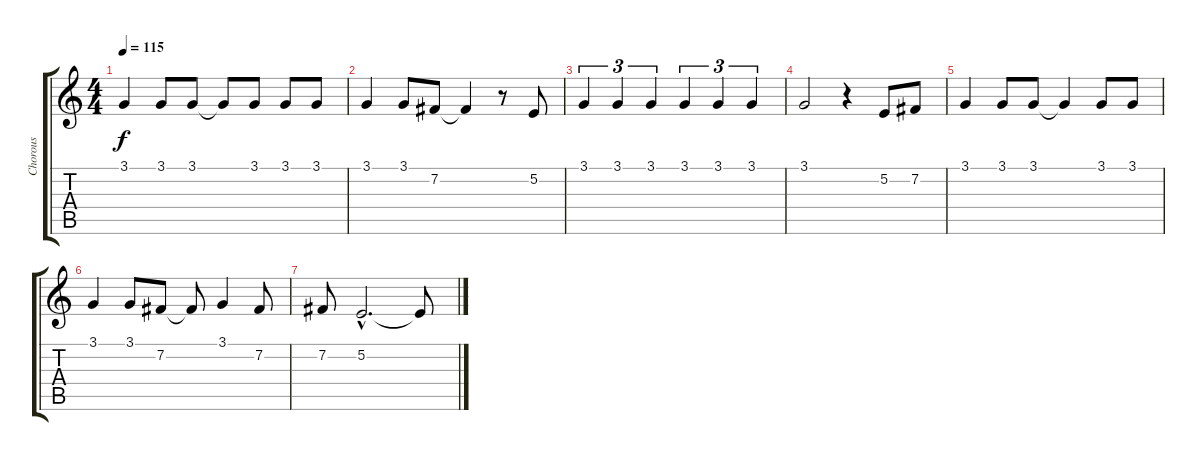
\track ("Chorous" "Chorous") {instrument lead6voice}
\staff {score tabs}
\tuning (E4 B3 G3 D3 A2 E2) {hide}
\ts (4 4)
\tempo 115
\clef g2
\ks c
3.1.4{dy f} 3.1.8 3.1.8 3.1{t}.8 3.1.8 3.1.8 3.1.8 |
3.1.4 3.1.8 7.2.8 7.2{t}.4 r.8 5.2.8 |
3.1.4{tu (3 2)} 3.1.4{tu (3 2)} 3.1.4{tu (3 2)} 3.1.4{tu (3 2)} 3.1.4{tu (3 2)} 3.1.4{tu (3 2)} |
3.1.2 r.4 5.2.8 7.2.8 |
3.1.4 3.1.8 3.1.8 3.1{t}.4 3.1.8 3.1.8 |
3.1.4 3.1.8 7.2.8 7.2{t}.8 3.1.4 7.2.8 |
7.2.8 5.2{hac}.2{d} 5.2{t}.8
